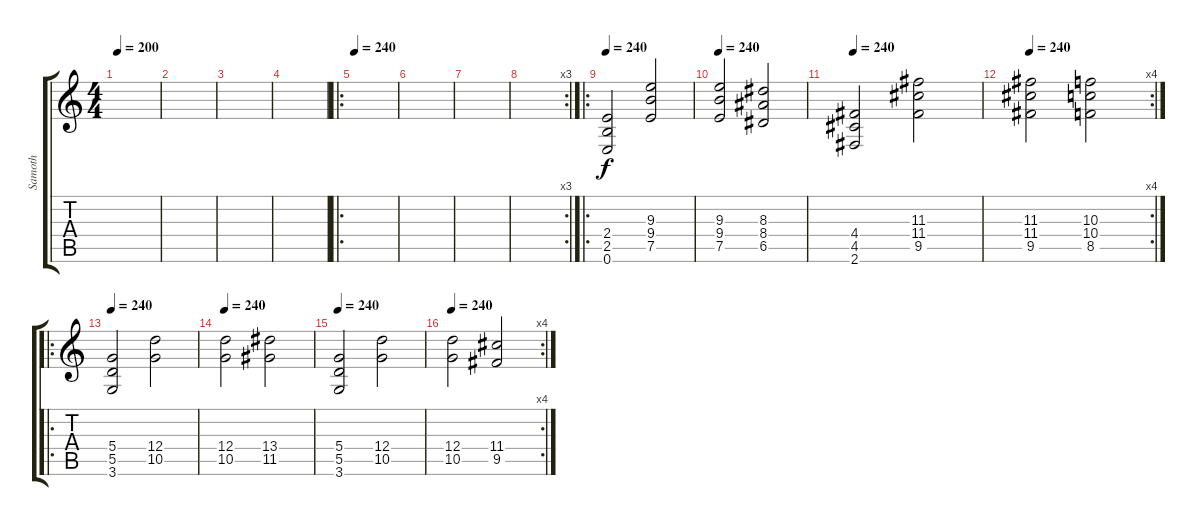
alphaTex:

\track ("Samoth" "Samoth") {instrument distortionguitar}
\staff {score tabs}
\tuning (E4 B3 G3 D3 A2 E2) {hide}
\ts (4 4)
\tempo 200
\clef g2
\ks c
|
|
|
|
\ro
\tempo 240
|
|
|
\rc 3
|
\ro
\tempo 240
(2.4 2.5 0.6).2 (9.3 9.4 7.5).2 |
\tempo 240
(9.3 9.4 7.5).2 (8.3 8.4 6.5).2 |
\tempo 240
(4.4 4.5 2.6).2 (11.3 11.4 9.5).2 |
\rc 4
\tempo 240
(11.3 11.4 9.5).2 (10.3 10.4 8.5).2 |
\ro
\tempo 240
(5.4 5.5 3.6).2 (12.4 10.5).2 |
\tempo 240
(12.4 10.5).2 (13.4 11.5).2 |
\tempo 240
(5.4 5.5 3.6).2 (12.4 10.5).2 |
\rc 4
\tempo 240
(12.4 10.5).2 (11.4 9.5).2
